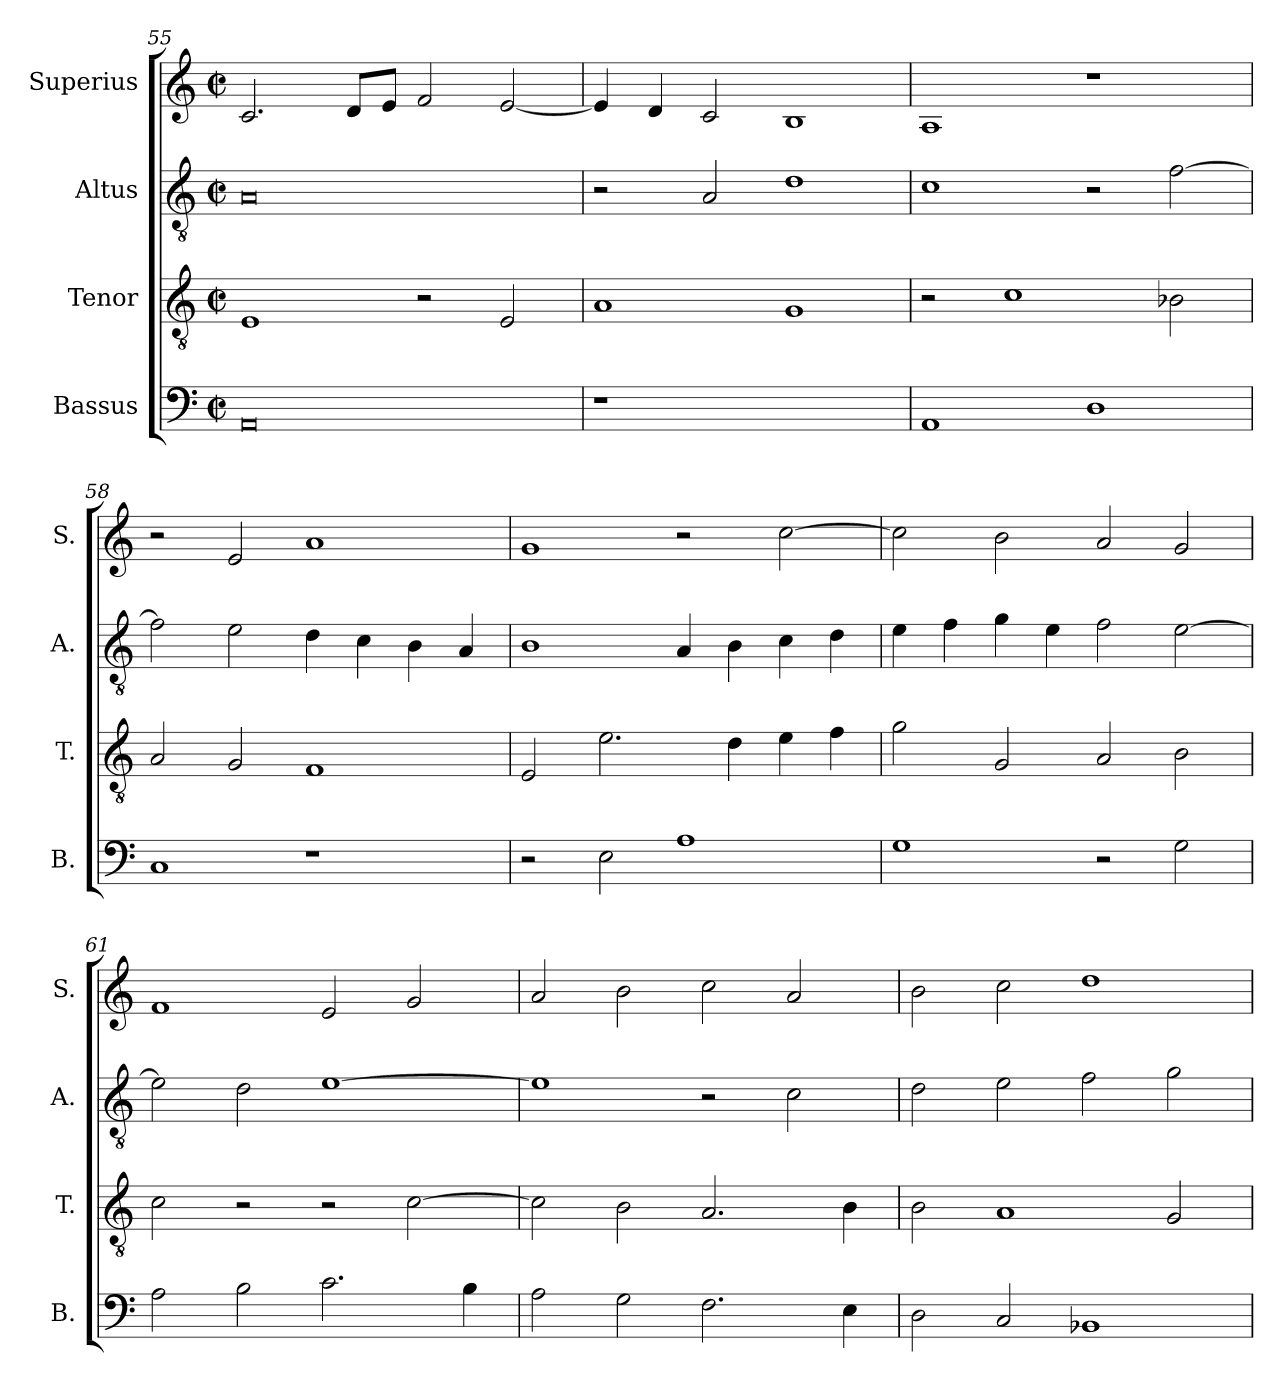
**kern	**kern	**kern	**kern
*part4	*part3	*part2	*part1
*staff4	*staff3	*staff2	*staff1
*I"Bassus	*I"Tenor	*I"Altus	*I"Superius
*I'B.	*I'T.	*I'A.	*I'S.
*clefF4	*clefGv2	*clefGv2	*clefG2
*	*ITrd7c12	*ITrd7c12	*
*k[]	*k[]	*k[]	*k[]
*C:	*C:	*C:	*C:
*M2/2	*M2/2	*M2/2	*M2/2
*met(c|)	*met(c|)	*met(c|)	*met(c|)
=55	=55	=55	=55
0AAi	1EEi	0AAi	2.ci/
.	.	.	8di/L
.	.	.	8ei/J
.	2r	.	2fi/
.	2EEi/	.	[<2ei/
=56	=56	=56	=56
!LO:N:vis=1	!	!	!
1r	1AAi	2r	4ei/]
.	.	.	4di/
.	.	2AAi/	2ci/
1ryy	1GGi	1Di	1Bi
=57	=57	=57	=57
1AAi	2r	1Ci	1Ai
.	1Ci	.	.
1Di	.	2r	1r
.	2BB-Xi\	[>2Fi\	.
!!LO:LB:g=z
=58	=58	=58	=58
1Ci	2AAi/	2Fi\]	2r
.	2GGi/	2Ei\	2ei/
1r	1FFi	4Di\	1ai
.	.	4Ci\	.
.	.	4BBi\	.
.	.	4AAi/	.
=59	=59	=59	=59
2r	2EEi/	1BBi	1gi
2Ei\	2.Ei\	.	.
1Ai	.	4AAi/	2r
.	4Di\	4BBi\	.
.	4Ei\	4Ci\	[>2cci\
.	4Fi\	4Di\	.
=60	=60	=60	=60
1Gi	2Gi\	4Ei\	2cci\]
.	.	4Fi\	.
.	2GGi/	4Gi\	2bi\
.	.	4Ei\	.
2r	2AAi/	2Fi\	2ai/
2Gi\	2BBi\	[>2Ei\	2gi/
=61	=61	=61	=61
2Ai\	2Ci\	2Ei\]	1fi
2Bi\	2r	2Di\	.
2.ci\	2r	[>1Ei	2ei/
.	[>2Ci\	.	2gi/
4Bi\	.	.	.
!!LO:PB:g=z
=62	=62	=62	=62
2Ai\	2Ci\]	1Ei]	2ai/
2Gi\	2BBi\	.	2bi\
2.Fi\	2.AAi/	2r	2cci\
.	.	2Ci\	2ai/
4Ei\	4BBi\	.	.
=63	=63	=63	=63
2Di\	2BBi\	2Di\	2bi\
2Ci/	1AAi	2Ei\	2cci\
1BB-Xi	.	2Fi\	1ddi
.	2GGi/	2Gi\	.
=	=	=	=
*-	*-	*-	*-
